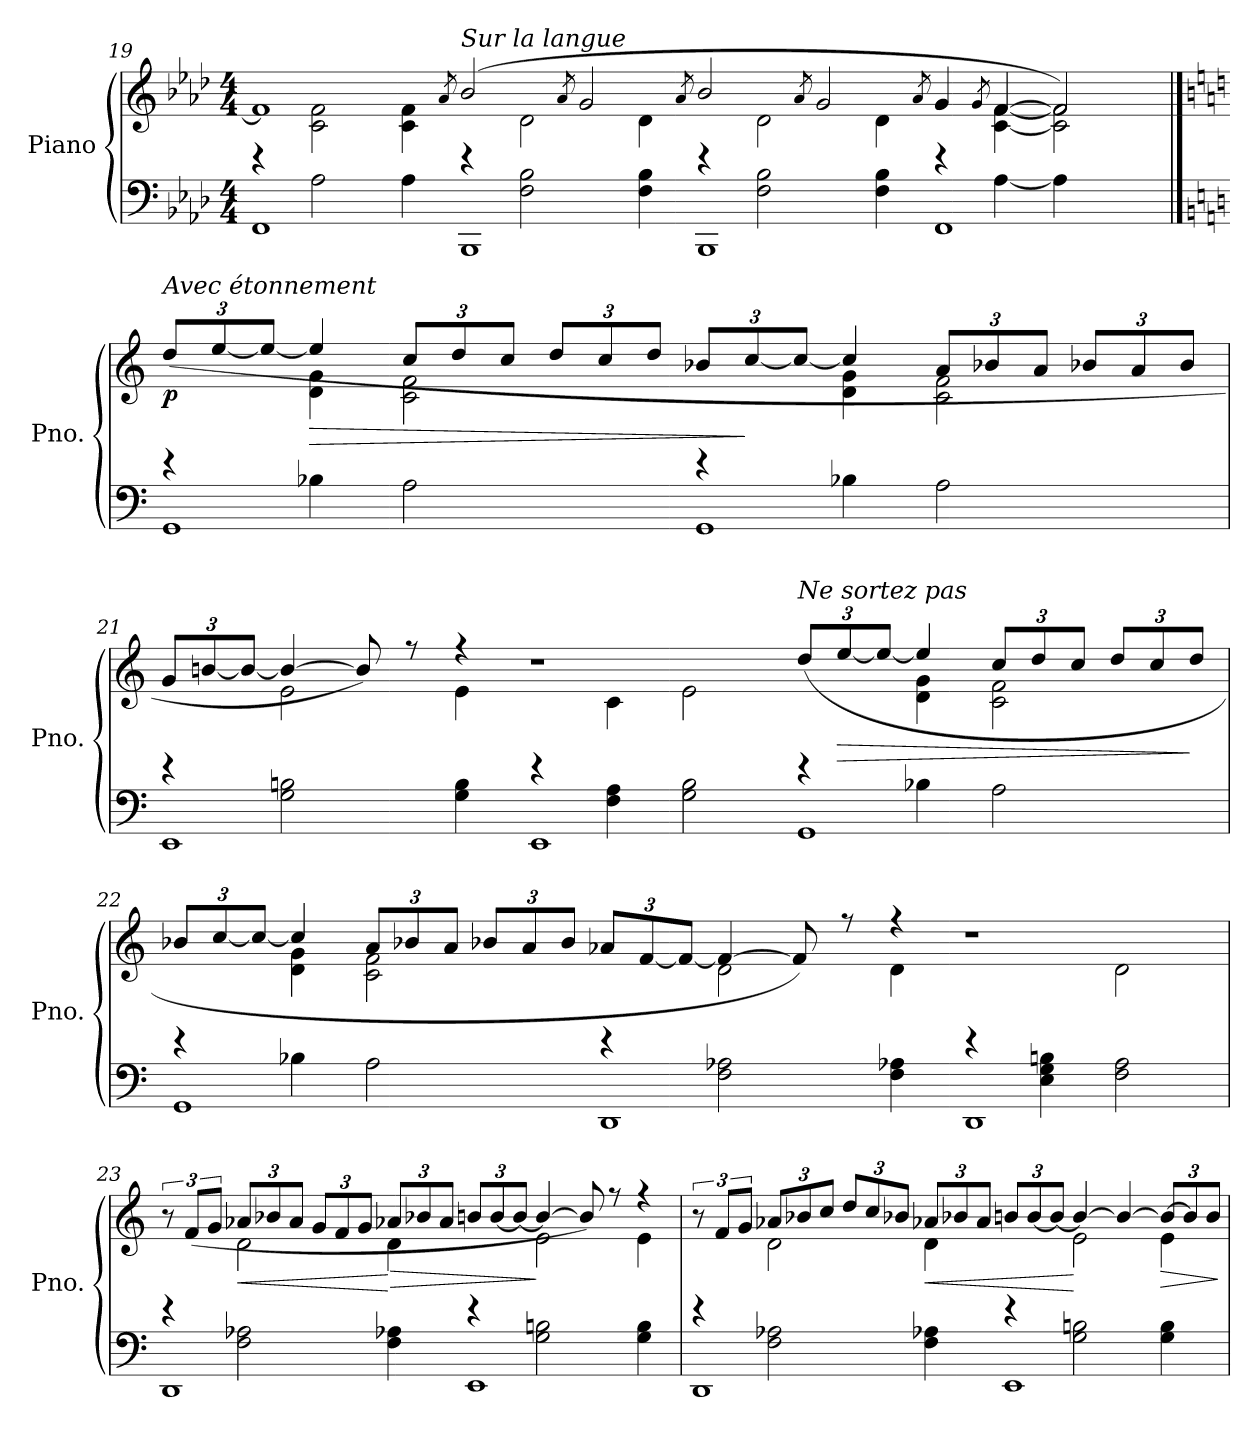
**kern	**kern	**dynam
*part1	*part1	*part1
*staff2	*staff1	*staff1/2
*I"Piano	*	*
*I'Pno.	*	*
!!LO:LB:g=z
*clefF4	*clefG2	*
*k[b-e-a-d-]	*k[b-e-a-d-]	*
*M4/4	*M4/4	*
=19	=19	=19
*^	*^	*
*	*^	*	*	*
4re	4rAyy	1FF	1f]	4ryy	.
2.ryy	2A-\	.	.	2c\ 2f\	.
.	4A-\	.	.	4c\ 4f\	.
.	.	.	8qa-/	.	.
!	!	!	!LO:TX:a:i:t=Sur la langue	!	!
4re	4rAyy	1BBB-	(>2b-/	4ryy	.
2.ryy	2F\ 2B-\	.	.	2d-\	.
.	.	.	8qa-/	.	.
.	.	.	2g/	.	.
.	4F\ 4B-\	.	.	4d-\	.
.	.	.	8qa-/	.	.
4re	4rAyy	1BBB-	2b-/	4ryy	.
2.ryy	2F\ 2B-\	.	.	2d-\	.
.	.	.	8qa-/	.	.
.	.	.	2g/	.	.
.	4F\ 4B-\	.	.	4d-\	.
.	.	.	8qa-/	.	.
4re	4rAyy	1FF	4g/	4ryy	.
.	.	.	8qg/	.	.
2.ryy	[4A-\	.	[4f/	[4c\ [4f\	.
.	4A-\]	.	2f/])	2c\] 2f\]	.
.	4ryy	.	.	.	.
!!LO:PB:g=z	!!
==20	==20	==20	==20	==20	==20
*k[]	*	*	*k[]	*	*
*	*	*	*Xbrackettup	*	*
*	*	*	*MM80	*	*
!	!	!	!LO:TX:a:i:t=Avec étonnement	!	!
!	!	!	!	!	!LO:DY:b
4re	4rAyy	1GG	(12dd/L	4ryy	p
.	.	.	[12ee/	.	.
.	.	.	12ee/J_	.	.
!	!	!	!	!	!LO:HP:b
2.ryy	4B-X\	.	4ee/]	4d\ 4g\	>
.	2A\	.	12cc/L	2c\ 2f\	.
.	.	.	12dd/	.	.
.	.	.	12cc/J	.	.
.	.	.	12dd/L	.	.
.	.	.	12cc/	.	.
.	.	.	12dd/J	.	.
4re	4rAyy	1GG	12b-X/L	4ryy	.
.	.	.	[12cc/	.	]
.	.	.	12cc/J_	.	.
2.ryy	4B-X\	.	4cc/]	4d\ 4g\	.
.	2A\	.	12a/L	2c\ 2f\	.
.	.	.	12b-X/	.	.
.	.	.	12a/J	.	.
.	.	.	12b-X/L	.	.
.	.	.	12a/	.	.
.	.	.	12b-/J	.	.
!!LO:LB:g=z	!!
=21	=21	=21	=21	=21	=21
4re	4rAyy	1EE	12g/L	4ryy	.
.	.	.	[12bn/	.	.
.	.	.	12b/J_	.	.
2.ryy	2G\ 2Bn\	.	4b/_	2e\	.
.	.	.	8b/])	.	.
.	.	.	8rff	.	.
.	4G\ 4B\	.	4rff	4e\	.
4re	4ryy	1EE	1rdd	4ryy	.
2.ryy	4F\ 4A\	.	.	4c\	.
.	2G\ 2B\	.	.	2e\	.
!	!	!	!LO:TX:a:i:t=Ne sortez pas	!	!
4re	4rAyy	1GG	(>12dd/L	4ryy	.
!	!	!	!	!	!LO:HP:b
.	.	.	[12ee/	.	>
.	.	.	12ee/J_	.	.
2.ryy	4B-X\	.	4ee/]	4d\ 4g\	.
.	2A\	.	12cc/L	2c\ 2f\	.
.	.	.	12dd/	.	.
.	.	.	12cc/J	.	.
.	.	.	12dd/L	.	.
.	.	.	12cc/	.	.
.	.	.	12dd/J	.	]
!!LO:LB:g=z	!!
=22	=22	=22	=22	=22	=22
4re	4rAyy	1GG	12b-X/L	4ryy	.
.	.	.	[12cc/	.	.
.	.	.	12cc/J_	.	.
2.ryy	4B-X\	.	4cc/]	4d\ 4g\	.
.	2A\	.	12a/L	2c\ 2f\	.
.	.	.	12b-X/	.	.
.	.	.	12a/J	.	.
.	.	.	12b-X/L	.	.
.	.	.	12a/	.	.
.	.	.	12b-/J	.	.
4re	4rAyy	1DD	12a-X/L	4ryy	.
.	.	.	[12f/	.	.
.	.	.	12f/J_	.	.
2.ryy	2F\ 2A-X\	.	4f/_	2d\	.
.	.	.	8f/])	.	.
.	.	.	8rff	.	.
.	4F\ 4A-X\	.	4rff	4d\	.
4re	4rAyy	1DD	1rdd	2ryy	.
4ryy	4E\ 4G\ 4Bn\	.	.	.	.
2ryy	2F\ 2A-\	.	.	2d\	.
!!LO:LB:g=z	!!
=23	=23	=23	=23	=23	=23
*	*	*	*brackettup	*	*
4re	4rAyy	1DD	12r	4ryy	.
.	.	.	(>12f/L	.	.
.	.	.	12g/J	.	.
*	*	*	*Xbrackettup	*	*
!	!	!	!	!	!LO:HP:b
2.ryy	2F\ 2A-X\	.	12a-X/L	2d\	<
.	.	.	12b-X/	.	.
.	.	.	12a-/J	.	.
.	.	.	12g/L	.	.
.	.	.	12f/	.	.
.	.	.	12g/J	.	.
!	!	!	!	!	!LO:HP:n=1:b
.	4F\ 4A-X\	.	12a-X/L	4d\	[ >
.	.	.	12b-X/	.	.
.	.	.	12a-/J	.	.
4re	4rAyy	1EE	12bn/L	4ryy	.
.	.	.	[12b/	.	.
.	.	.	12b/J_	.	.
2.ryy	2G\ 2Bn\	.	4b/_	2e\	]
.	.	.	8b/])	.	.
.	.	.	8rff	.	.
.	4G\ 4B\	.	4rff	4e\	.
!!LO:LB:g=z	!!
=24	=24	=24	=24	=24	=24
*	*	*	*brackettup	*	*
4re	4rAyy	1DD	12r	4ryy	.
.	.	.	12f/L	.	.
.	.	.	12g/J	.	.
*	*	*	*Xbrackettup	*	*
2.ryy	2F\ 2A-X\	.	12a-X/L	2d\	.
.	.	.	12b-X/	.	.
.	.	.	12cc/J	.	.
.	.	.	12dd/L	.	.
.	.	.	12cc/	.	.
.	.	.	12b-X/J	.	.
!	!	!	!	!	!LO:HP:b
.	4F\ 4A-X\	.	12a-X/L	4d\	<
.	.	.	12b-X/	.	.
.	.	.	12a-/J	.	.
4re	4rAyy	1EE	12bn/L	4ryy	.
.	.	.	[12b/	.	.
.	.	.	12b/J_	.	.
2.ryy	2G\ 2Bn\	.	4b/_	2e\	[
.	.	.	4b/_	.	.
!	!	!	!	!	!LO:HP:b
.	4G\ 4B\	.	12b/L_	4e\	>
.	.	.	12b/]	.	.
.	.	.	12b/J	.	.
*v	*v	*v	*	*	*
*	*v	*v	*
.	.	]
=	=	=
*-	*-	*-
